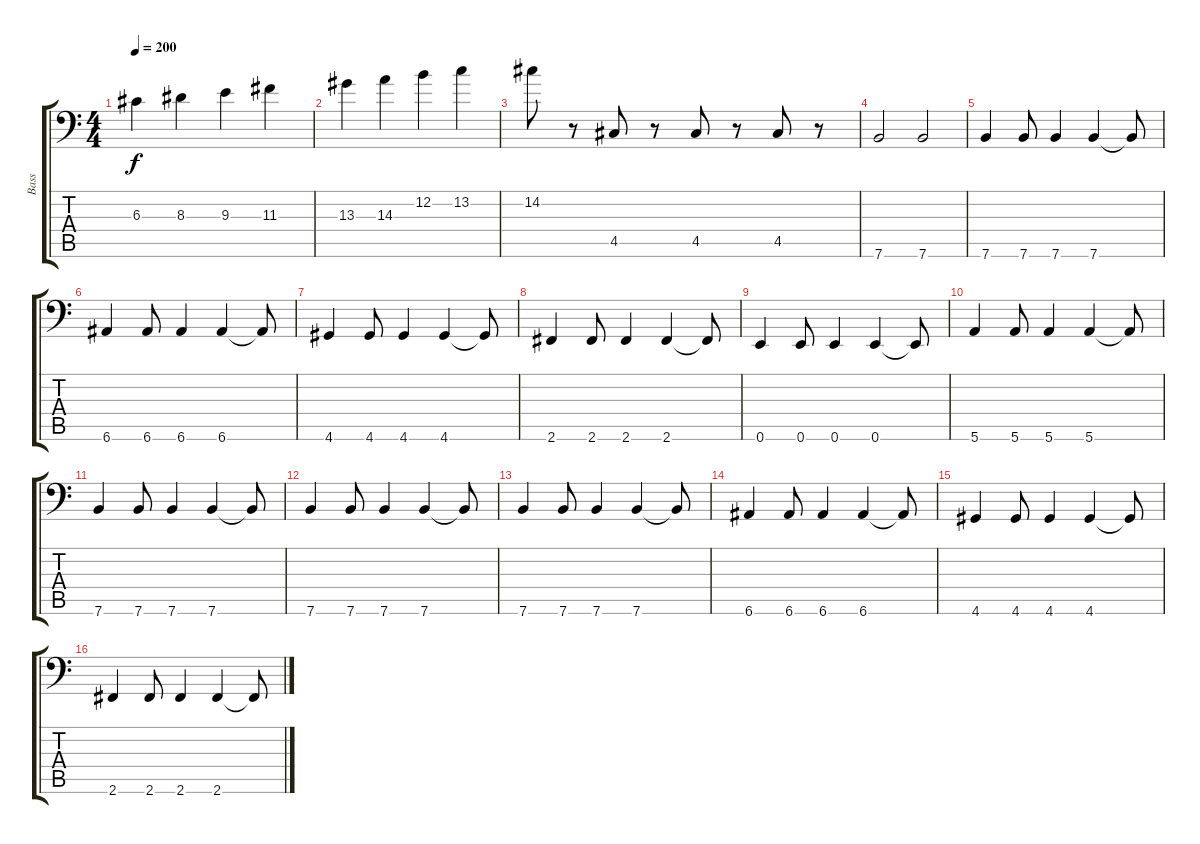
\track ("Bass" "Bass") {instrument electricbasspick}
\staff {score tabs}
\tuning (E3 B2 G2 D2 A1 E1) {hide}
\ts (4 4)
\tempo 200
\clef f4
\ks c
6.3.4{dy f} 8.3.4 9.3.4 11.3.4 |
13.3.4 14.3.4 12.2.4 13.2.4 |
14.2.8 r.8 4.5.8 r.8 4.5.8 r.8 4.5.8 r.8 |
7.6.2 7.6.2 |
7.6.4 7.6.8 7.6.4 7.6.4 7.6{t}.8 |
6.6.4 6.6.8 6.6.4 6.6.4 6.6{t}.8 |
4.6.4 4.6.8 4.6.4 4.6.4 4.6{t}.8 |
2.6.4 2.6.8 2.6.4 2.6.4 2.6{t}.8 |
0.6.4 0.6.8 0.6.4 0.6.4 0.6{t}.8 |
5.6.4 5.6.8 5.6.4 5.6.4 5.6{t}.8 |
7.6.4 7.6.8 7.6.4 7.6.4 7.6{t}.8 |
7.6.4 7.6.8 7.6.4 7.6.4 7.6{t}.8 |
7.6.4 7.6.8 7.6.4 7.6.4 7.6{t}.8 |
6.6.4 6.6.8 6.6.4 6.6.4 6.6{t}.8 |
4.6.4 4.6.8 4.6.4 4.6.4 4.6{t}.8 |
2.6.4 2.6.8 2.6.4 2.6.4 2.6{t}.8
